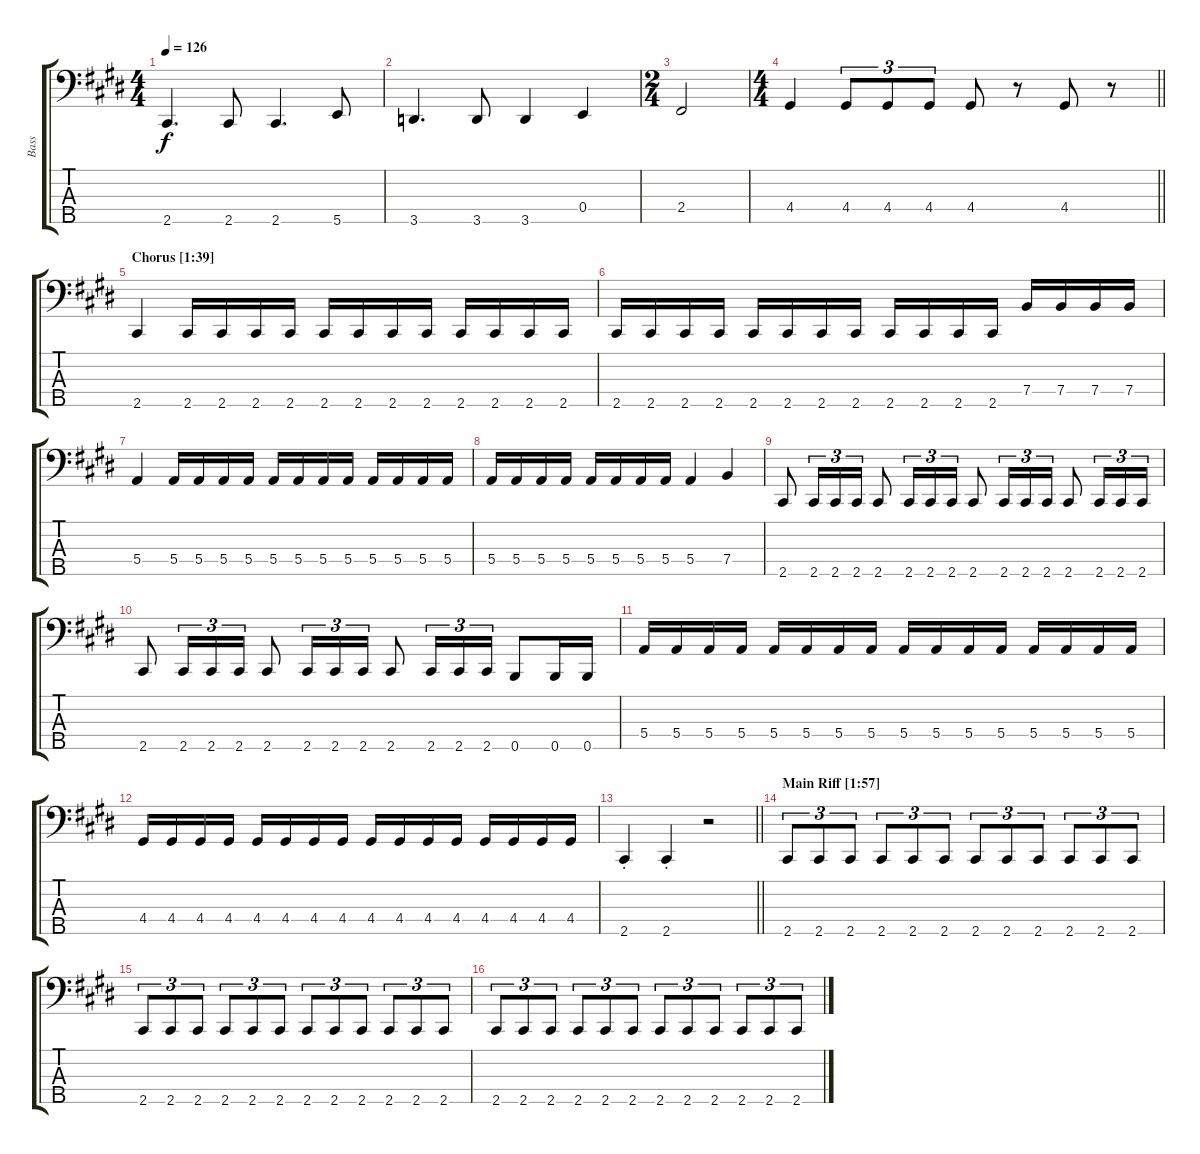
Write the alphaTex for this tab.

\track ("Bass" "Bass") {instrument electricbassfinger}
\staff {score tabs}
\tuning (G2 D2 A1 E1 B0) {hide}
\ts (4 4)
\tempo 126
\clef f4
\ks c#minor
2.5{t}.4{d dy f} 2.5.8 2.5.4{d} 5.5.8 |
3.5.4{d} 3.5.8 3.5.4 0.4.4 |
\ts (2 4)
2.4.2 |
\ts (4 4)
\barLineRight lightlight
4.4.4 4.4.8{tu (3 2)} 4.4.8{tu (3 2)} 4.4.8{tu (3 2)} 4.4.8 r.8 4.4.8 r.8 |
\section ("" "Chorus [1:39]")
2.5.4 2.5.16 2.5.16 2.5.16 2.5.16 2.5.16 2.5.16 2.5.16 2.5.16 2.5.16 2.5.16 2.5.16 2.5.16 |
2.5.16 2.5.16 2.5.16 2.5.16 2.5.16 2.5.16 2.5.16 2.5.16 2.5.16 2.5.16 2.5.16 2.5.16 7.4.16 7.4.16 7.4.16 7.4.16 |
5.4.4 5.4.16 5.4.16 5.4.16 5.4.16 5.4.16 5.4.16 5.4.16 5.4.16 5.4.16 5.4.16 5.4.16 5.4.16 |
5.4.16 5.4.16 5.4.16 5.4.16 5.4.16 5.4.16 5.4.16 5.4.16 5.4.4 7.4.4 |
2.5.8 2.5.16{tu (3 2)} 2.5.16{tu (3 2)} 2.5.16{tu (3 2)} 2.5.8 2.5.16{tu (3 2)} 2.5.16{tu (3 2)} 2.5.16{tu (3 2)} 2.5.8 2.5.16{tu (3 2)} 2.5.16{tu (3 2)} 2.5.16{tu (3 2)} 2.5.8 2.5.16{tu (3 2)} 2.5.16{tu (3 2)} 2.5.16{tu (3 2)} |
2.5.8 2.5.16{tu (3 2)} 2.5.16{tu (3 2)} 2.5.16{tu (3 2)} 2.5.8 2.5.16{tu (3 2)} 2.5.16{tu (3 2)} 2.5.16{tu (3 2)} 2.5.8 2.5.16{tu (3 2)} 2.5.16{tu (3 2)} 2.5.16{tu (3 2)} 0.5.8 0.5.16 0.5.16 |
5.4.16 5.4.16 5.4.16 5.4.16 5.4.16 5.4.16 5.4.16 5.4.16 5.4.16 5.4.16 5.4.16 5.4.16 5.4.16 5.4.16 5.4.16 5.4.16 |
4.4.16 4.4.16 4.4.16 4.4.16 4.4.16 4.4.16 4.4.16 4.4.16 4.4.16 4.4.16 4.4.16 4.4.16 4.4.16 4.4.16 4.4.16 4.4.16 |
\barLineRight lightlight
2.5{st}.4 2.5{st}.4 r.2 |
\section ("" "Main Riff [1:57]")
2.5.8{tu (3 2)} 2.5.8{tu (3 2)} 2.5.8{tu (3 2)} 2.5.8{tu (3 2)} 2.5.8{tu (3 2)} 2.5.8{tu (3 2)} 2.5.8{tu (3 2)} 2.5.8{tu (3 2)} 2.5.8{tu (3 2)} 2.5.8{tu (3 2)} 2.5.8{tu (3 2)} 2.5.8{tu (3 2)} |
2.5.8{tu (3 2)} 2.5.8{tu (3 2)} 2.5.8{tu (3 2)} 2.5.8{tu (3 2)} 2.5.8{tu (3 2)} 2.5.8{tu (3 2)} 2.5.8{tu (3 2)} 2.5.8{tu (3 2)} 2.5.8{tu (3 2)} 2.5.8{tu (3 2)} 2.5.8{tu (3 2)} 2.5.8{tu (3 2)} |
2.5.8{tu (3 2)} 2.5.8{tu (3 2)} 2.5.8{tu (3 2)} 2.5.8{tu (3 2)} 2.5.8{tu (3 2)} 2.5.8{tu (3 2)} 2.5.8{tu (3 2)} 2.5.8{tu (3 2)} 2.5.8{tu (3 2)} 2.5.8{tu (3 2)} 2.5.8{tu (3 2)} 2.5.8{tu (3 2)}
